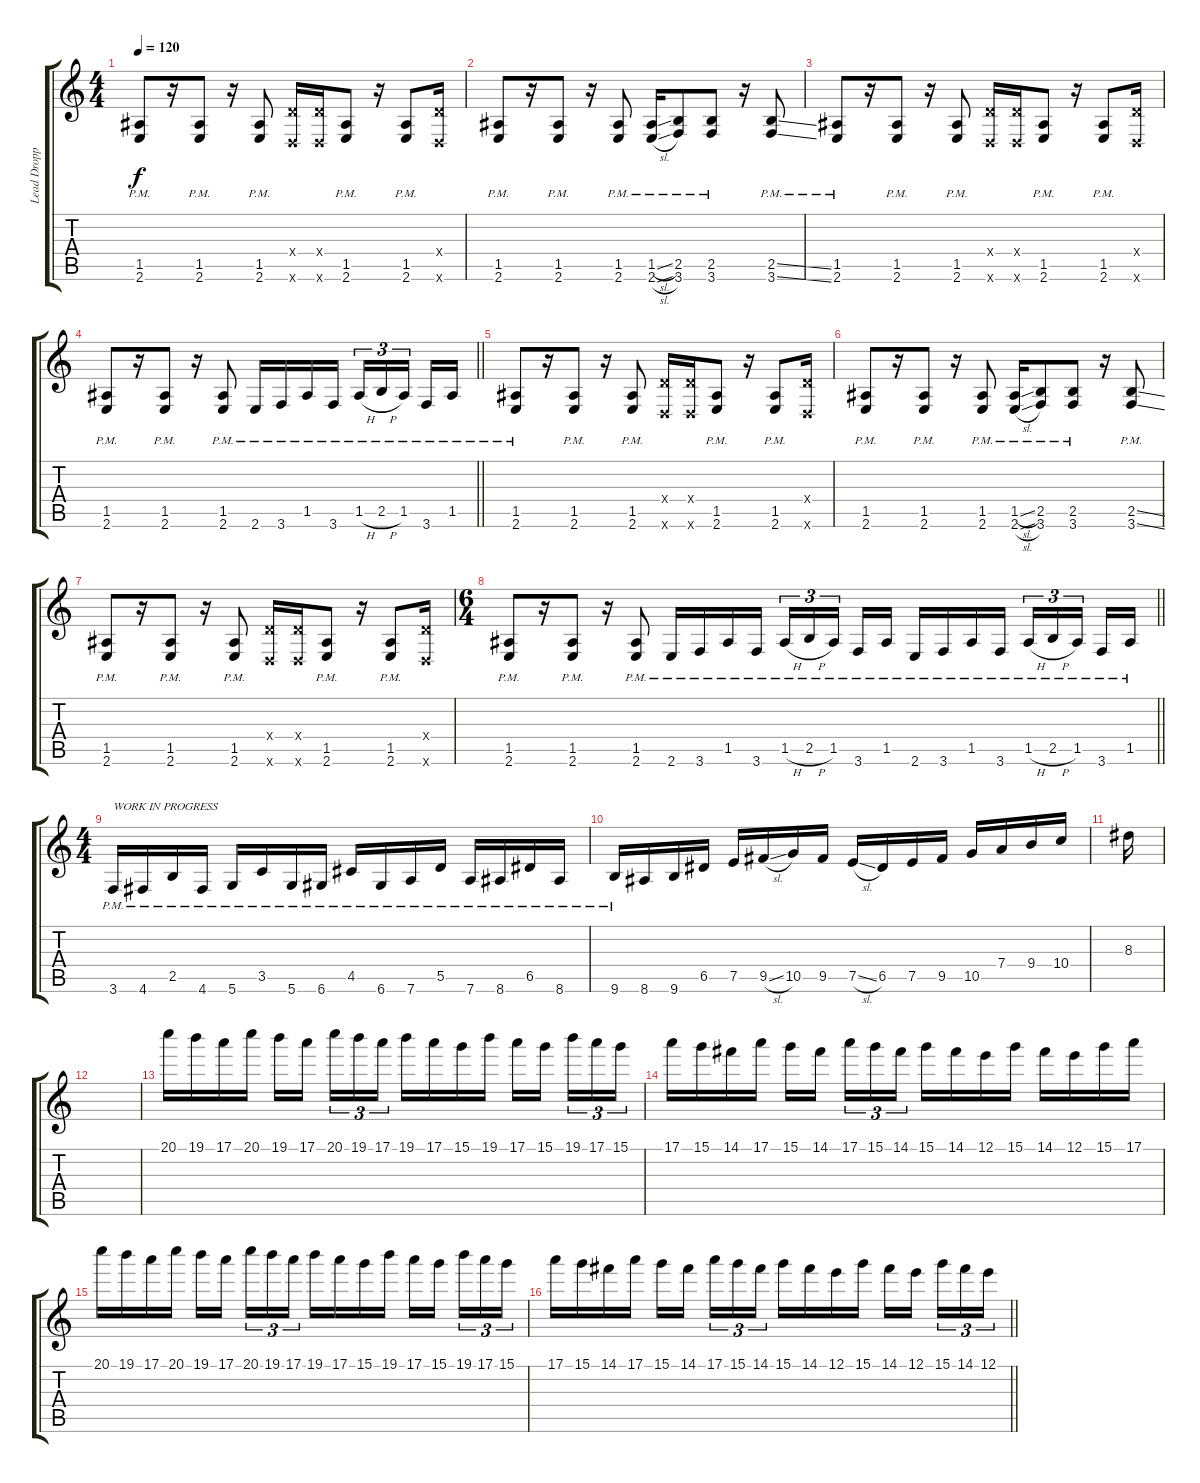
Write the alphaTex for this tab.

\track ("Lead Dropped D " "Lead Dropp") {instrument distortionguitar}
\staff {score tabs}
\tuning (E4 B3 G3 D3 A2 D2) {hide}
\ts (4 4)
\tempo 120
\clef g2
\ks c
(1.5{pm} 2.6{pm}).8{dy f} r.16 (1.5{pm} 2.6{pm}).8 r.16 (1.5{pm} 2.6{pm}).8 (0.4{x} 0.6{x}).16 (0.4{x} 0.6{x}).16 (1.5{pm} 2.6{pm}).8 r.16 (1.5{pm} 2.6{pm}).8 (0.4{x} 0.6{x}).16 |
(1.5{pm} 2.6{pm}).8 r.16 (1.5{pm} 2.6{pm}).8 r.16 (1.5{pm} 2.6{pm}).8 (1.5{sl pm} 2.6{sl pm}).16 (2.5{pm} 3.6{pm}).8 (2.5{pm} 3.6{pm}).8 r.16 (2.5{ss pm} 3.6{ss pm}).8 |
(1.5{pm} 2.6{pm}).8 r.16 (1.5{pm} 2.6{pm}).8 r.16 (1.5{pm} 2.6{pm}).8 (0.4{x} 0.6{x}).16 (0.4{x} 0.6{x}).16 (1.5{pm} 2.6{pm}).8 r.16 (1.5{pm} 2.6{pm}).8 (0.4{x} 0.6{x}).16 |
\barLineRight lightlight
(1.5{pm} 2.6{pm}).8 r.16 (1.5{pm} 2.6{pm}).8 r.16 (1.5{pm} 2.6{pm}).8 2.6{pm}.16 3.6{pm}.16 1.5{pm}.16 3.6{pm}.16 1.5{h pm}.16{tu (3 2)} 2.5{h pm}.16{tu (3 2)} 1.5{pm}.16{tu (3 2) beam splitsecondary} 3.6{pm}.16 1.5{pm}.16 |
(1.5{pm} 2.6{pm}).8 r.16 (1.5{pm} 2.6{pm}).8 r.16 (1.5{pm} 2.6{pm}).8 (0.4{x} 0.6{x}).16 (0.4{x} 0.6{x}).16 (1.5{pm} 2.6{pm}).8 r.16 (1.5{pm} 2.6{pm}).8 (0.4{x} 0.6{x}).16 |
(1.5{pm} 2.6{pm}).8 r.16 (1.5{pm} 2.6{pm}).8 r.16 (1.5{pm} 2.6{pm}).8 (1.5{sl pm} 2.6{sl pm}).16 (2.5{pm} 3.6{pm}).8 (2.5{pm} 3.6{pm}).8 r.16 (2.5{ss pm} 3.6{ss pm}).8 |
(1.5{pm} 2.6{pm}).8 r.16 (1.5{pm} 2.6{pm}).8 r.16 (1.5{pm} 2.6{pm}).8 (0.4{x} 0.6{x}).16 (0.4{x} 0.6{x}).16 (1.5{pm} 2.6{pm}).8 r.16 (1.5{pm} 2.6{pm}).8 (0.4{x} 0.6{x}).16 |
\ts (6 4)
\barLineRight lightlight
(1.5{pm} 2.6{pm}).8 r.16 (1.5{pm} 2.6{pm}).8 r.16 (1.5{pm} 2.6{pm}).8 2.6{pm}.16 3.6{pm}.16 1.5{pm}.16 3.6{pm}.16 1.5{h pm}.16{tu (3 2)} 2.5{h pm}.16{tu (3 2)} 1.5{pm}.16{tu (3 2) beam splitsecondary} 3.6{pm}.16 1.5{pm}.16 2.6{pm}.16 3.6{pm}.16 1.5{pm}.16 3.6{pm}.16{beam splitsecondary} 1.5{h pm}.16{tu (3 2)} 2.5{h pm}.16{tu (3 2)} 1.5{pm}.16{tu (3 2) beam splitsecondary} 3.6{pm}.16 1.5{pm}.16 |
\ts (4 4)
\section ("" "")
3.6{pm}.16{txt "WORK IN PROGRESS"} 4.6{pm}.16 2.5{pm}.16 4.6{pm}.16 5.6{pm}.16 3.5{pm}.16 5.6{pm}.16 6.6{pm}.16 4.5{pm}.16 6.6{pm}.16 7.6{pm}.16 5.5{pm}.16 7.6{pm}.16 8.6{pm}.16 6.5{pm}.16 8.6{pm}.16 |
9.6{pm}.16 8.6.16 9.6.16 6.5.16 7.5.16 9.5{sl}.16 10.5.16 9.5.16 7.5{sl}.16 6.5.16 7.5.16 9.5.16 10.5.16 7.4.16 9.4.16 10.4.16 |
8.3.16 |
|
20.1.16 19.1.16 17.1.16 20.1.16 19.1.16 17.1.16{beam splitsecondary} 20.1.16{tu (3 2)} 19.1.16{tu (3 2)} 17.1.16{tu (3 2)} 19.1.16 17.1.16 15.1.16 19.1.16 17.1.16 15.1.16{beam splitsecondary} 19.1.16{tu (3 2)} 17.1.16{tu (3 2)} 15.1.16{tu (3 2)} |
17.1.16 15.1.16 14.1.16 17.1.16 15.1.16 14.1.16{beam splitsecondary} 17.1.16{tu (3 2)} 15.1.16{tu (3 2)} 14.1.16{tu (3 2)} 15.1.16 14.1.16 12.1.16 15.1.16 14.1.16 12.1.16 15.1.16 17.1.16 |
20.1.16 19.1.16 17.1.16 20.1.16 19.1.16 17.1.16{beam splitsecondary} 20.1.16{tu (3 2)} 19.1.16{tu (3 2)} 17.1.16{tu (3 2)} 19.1.16 17.1.16 15.1.16 19.1.16 17.1.16 15.1.16{beam splitsecondary} 19.1.16{tu (3 2)} 17.1.16{tu (3 2)} 15.1.16{tu (3 2)} |
\barLineRight lightlight
17.1.16 15.1.16 14.1.16 17.1.16 15.1.16 14.1.16{beam splitsecondary} 17.1.16{tu (3 2)} 15.1.16{tu (3 2)} 14.1.16{tu (3 2)} 15.1.16 14.1.16 12.1.16 15.1.16 14.1.16 12.1.16{beam splitsecondary} 15.1.16{tu (3 2)} 14.1.16{tu (3 2)} 12.1.16{tu (3 2)}
